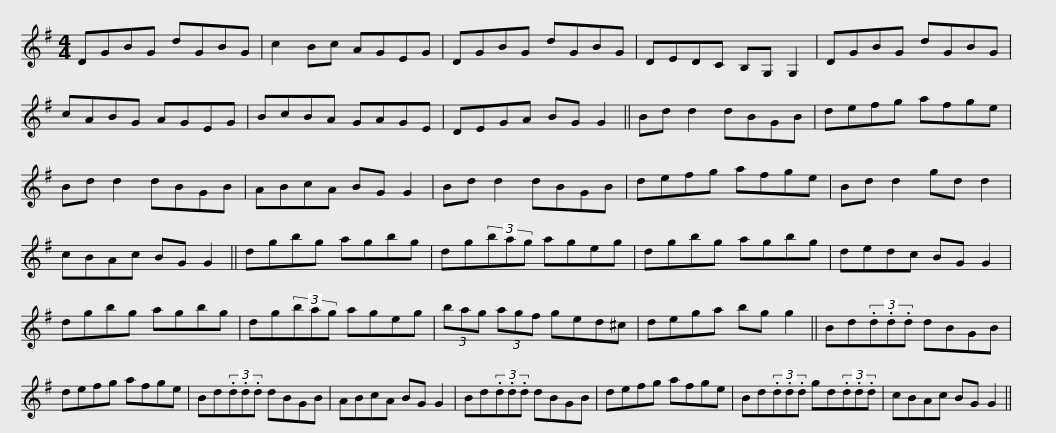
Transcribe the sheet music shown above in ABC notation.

X:1
L:1/8
M:4/4
I:linebreak $
K:G
V:1 treble
V:1
 DGBG dGBG | c2 Bc AGEG | DGBG dGBG | DEDC B,G, G,2 | DGBG dGBG |$ %5
 cABG AGEG | BcBA GAGE | DEGA BG G2 || Bd d2 dBGB | defg afge | %10
 Bd d2 dBGB |$ ABcA BG G2 | Bd d2 dBGB | defg afge | Bd d2 gd d2 | %15
 cBAc BG G2 || dgbg agbg |$ dg(3bag ageg | dgbg agbg | dedc BG G2 | %20
 dgbg agbg | dg(3bag ageg |$ (3bag (3agf ged^c | dega bg g2 || Bd(3.d.d.d dBGB | %25
 defg afge | Bd(3.d.d.d dBGB |$ ABcA BG G2 | Bd(3.d.d.d dBGB | defg afge | %30
 Bd(3.d.d.d gd(3.d.d.d | cBAc BG G2 || %32
